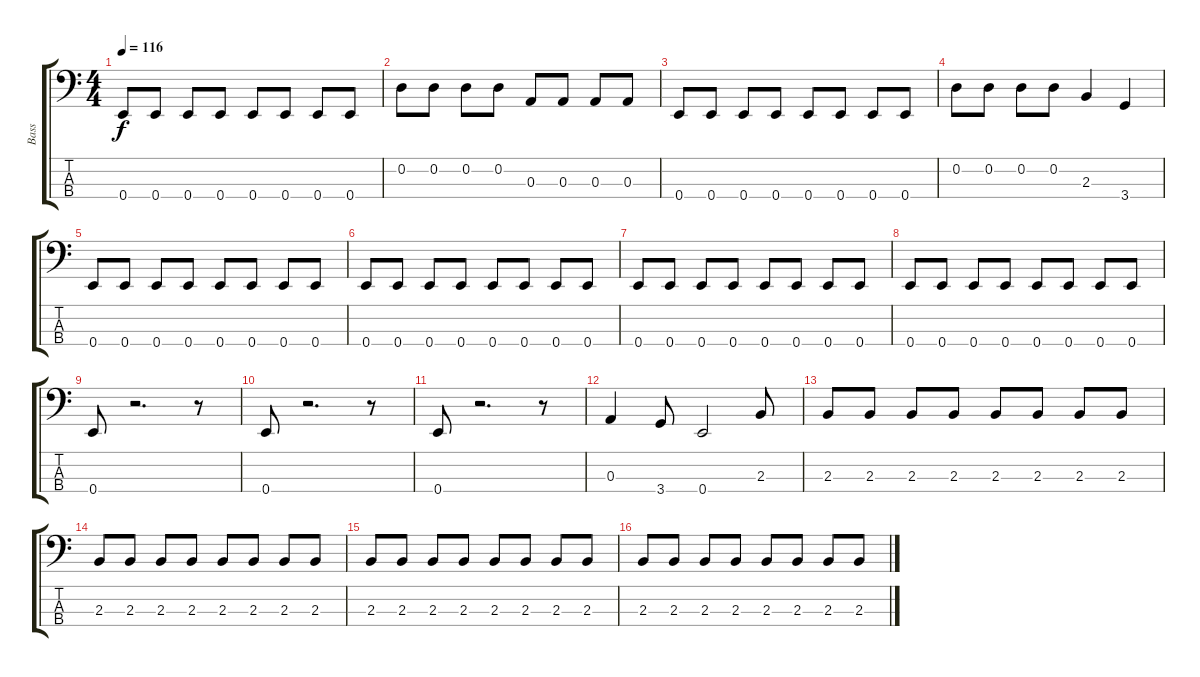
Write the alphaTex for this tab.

\track ("Bass" "Bass") {instrument fretlessbass}
\staff {score tabs}
\tuning (G2 D2 A1 E1) {hide}
\ts (4 4)
\tempo 116
\clef f4
\ks c
0.4.8{dy f} 0.4.8 0.4.8 0.4.8 0.4.8 0.4.8 0.4.8 0.4.8 |
0.2.8 0.2.8 0.2.8 0.2.8 0.3.8 0.3.8 0.3.8 0.3.8 |
0.4.8 0.4.8 0.4.8 0.4.8 0.4.8 0.4.8 0.4.8 0.4.8 |
0.2.8 0.2.8 0.2.8 0.2.8 2.3.4 3.4.4 |
0.4.8 0.4.8 0.4.8 0.4.8 0.4.8 0.4.8 0.4.8 0.4.8 |
0.4.8 0.4.8 0.4.8 0.4.8 0.4.8 0.4.8 0.4.8 0.4.8 |
0.4.8 0.4.8 0.4.8 0.4.8 0.4.8 0.4.8 0.4.8 0.4.8 |
0.4.8 0.4.8 0.4.8 0.4.8 0.4.8 0.4.8 0.4.8 0.4.8 |
0.4.8 r.2{d} r.8 |
0.4.8 r.2{d} r.8 |
0.4.8 r.2{d} r.8 |
0.3.4 3.4.8 0.4.2 2.3.8 |
2.3.8 2.3.8 2.3.8 2.3.8 2.3.8 2.3.8 2.3.8 2.3.8 |
2.3.8 2.3.8 2.3.8 2.3.8 2.3.8 2.3.8 2.3.8 2.3.8 |
2.3.8 2.3.8 2.3.8 2.3.8 2.3.8 2.3.8 2.3.8 2.3.8 |
2.3.8 2.3.8 2.3.8 2.3.8 2.3.8 2.3.8 2.3.8 2.3.8
